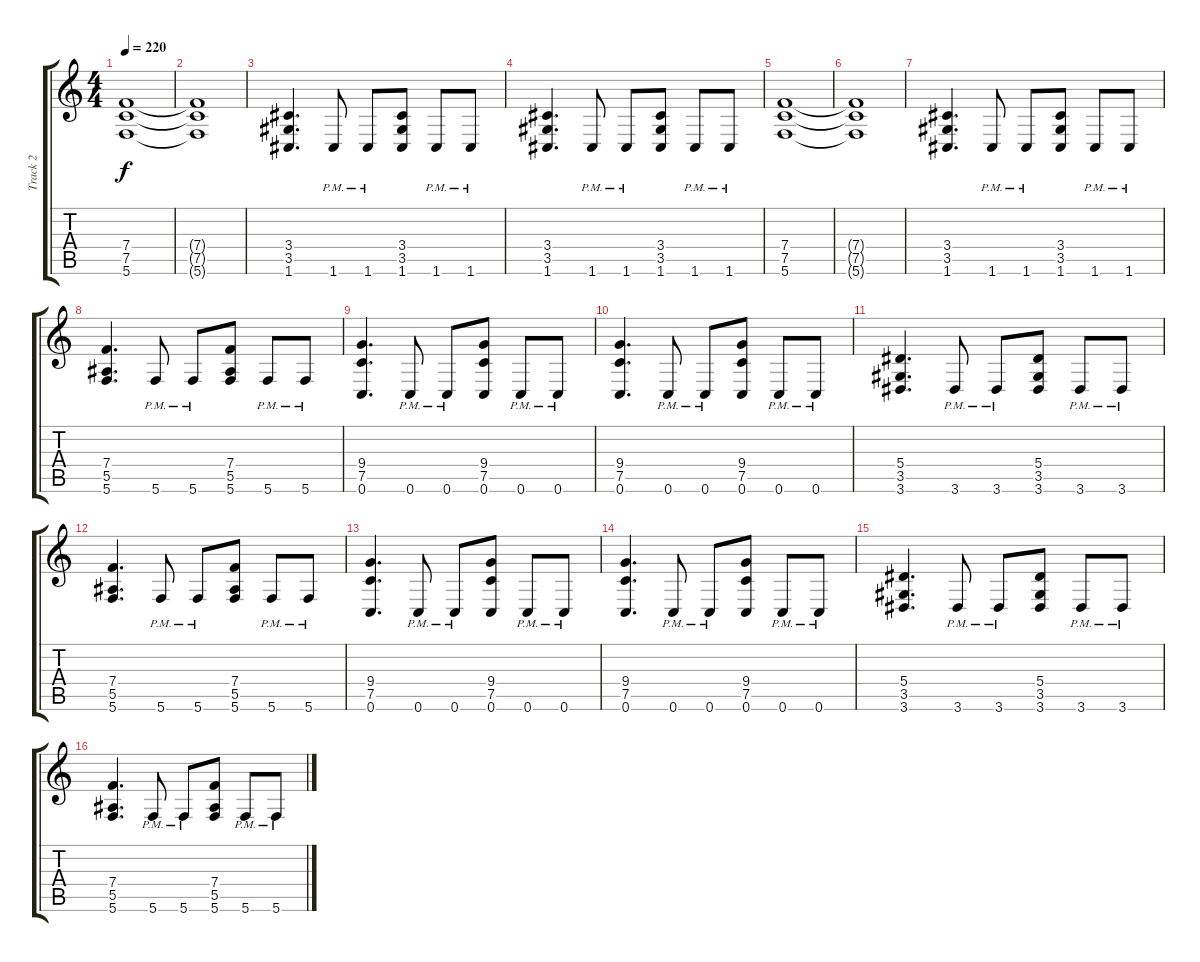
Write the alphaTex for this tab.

\track ("Track 2" "Track 2") {instrument overdrivenguitar}
\staff {score tabs}
\tuning (C4 G3 Ab3 Bb2 F2 C2) {hide}
\ts (4 4)
\tempo 220
\clef g2
\ks c
(7.4 7.5 5.6).1{dy f} |
(7.4{t} 7.5{t} 5.6{t}).1 |
(3.4 3.5 1.6).4{d} 1.6{pm}.8 1.6{pm}.8 (3.4 3.5 1.6).8 1.6{pm}.8 1.6{pm}.8 |
(3.4 3.5 1.6).4{d} 1.6{pm}.8 1.6{pm}.8 (3.4 3.5 1.6).8 1.6{pm}.8 1.6{pm}.8 |
(7.4 7.5 5.6).1 |
(7.4{t} 7.5{t} 5.6{t}).1 |
(3.4 3.5 1.6).4{d} 1.6{pm}.8 1.6{pm}.8 (3.4 3.5 1.6).8 1.6{pm}.8 1.6{pm}.8 |
(7.4 5.5 5.6).4{d} 5.6{pm}.8 5.6{pm}.8 (7.4 5.5 5.6).8 5.6{pm}.8 5.6{pm}.8 |
(9.4 7.5 0.6).4{d} 0.6{pm}.8 0.6{pm}.8 (9.4 7.5 0.6).8 0.6{pm}.8 0.6{pm}.8 |
(9.4 7.5 0.6).4{d} 0.6{pm}.8 0.6{pm}.8 (9.4 7.5 0.6).8 0.6{pm}.8 0.6{pm}.8 |
(5.4 3.5 3.6).4{d} 3.6{pm}.8 3.6{pm}.8 (5.4 3.5 3.6).8 3.6{pm}.8 3.6{pm}.8 |
(7.4 5.5 5.6).4{d} 5.6{pm}.8 5.6{pm}.8 (7.4 5.5 5.6).8 5.6{pm}.8 5.6{pm}.8 |
(9.4 7.5 0.6).4{d} 0.6{pm}.8 0.6{pm}.8 (9.4 7.5 0.6).8 0.6{pm}.8 0.6{pm}.8 |
(9.4 7.5 0.6).4{d} 0.6{pm}.8 0.6{pm}.8 (9.4 7.5 0.6).8 0.6{pm}.8 0.6{pm}.8 |
(5.4 3.5 3.6).4{d} 3.6{pm}.8 3.6{pm}.8 (5.4 3.5 3.6).8 3.6{pm}.8 3.6{pm}.8 |
(7.4 5.5 5.6).4{d} 5.6{pm}.8 5.6{pm}.8 (7.4 5.5 5.6).8 5.6{pm}.8 5.6{pm}.8
